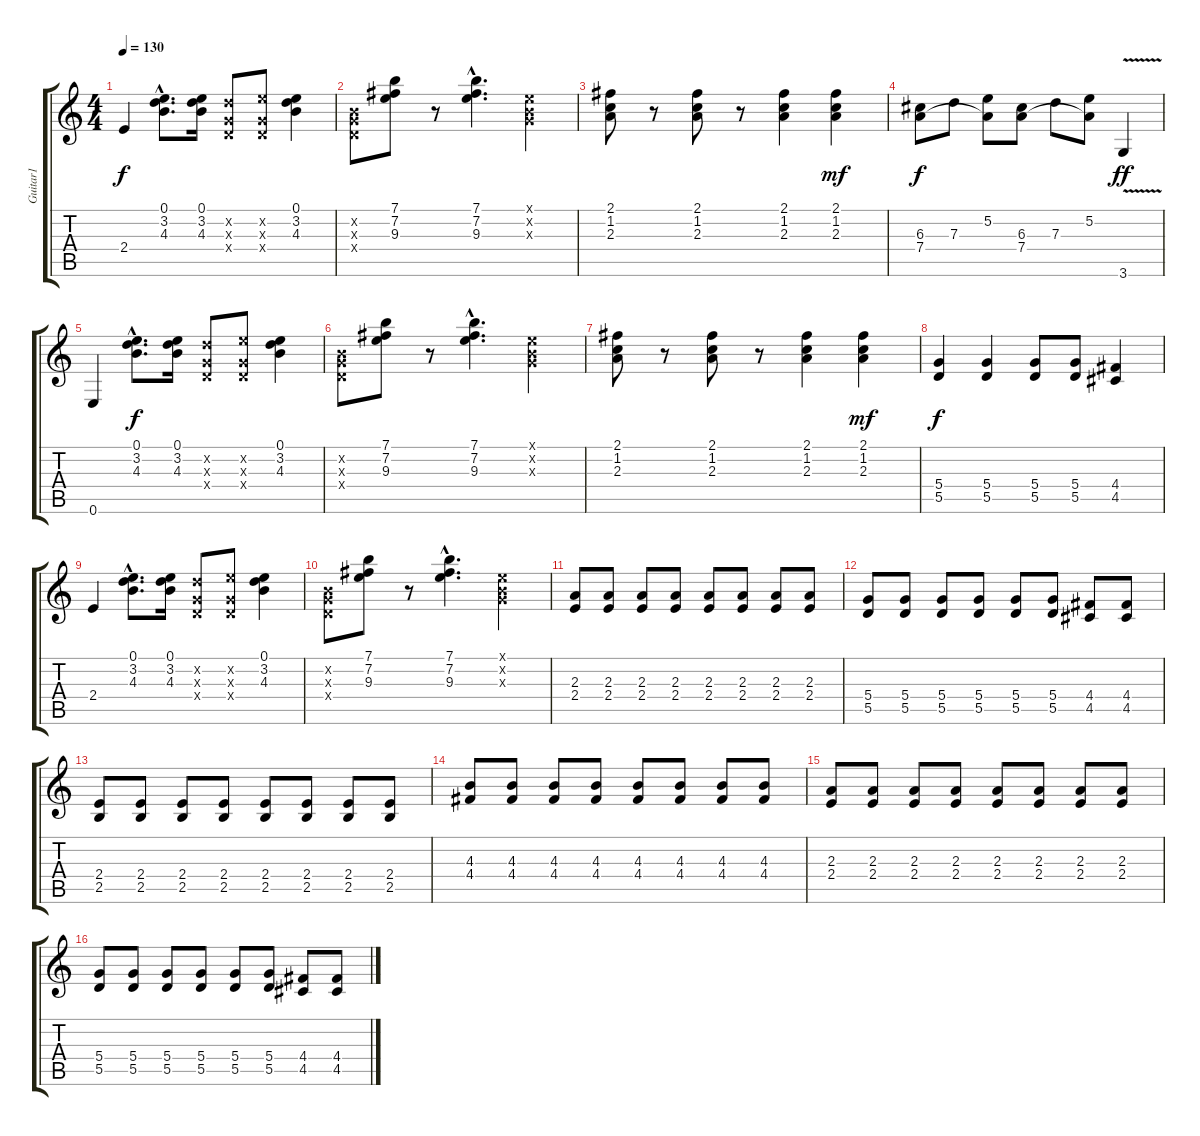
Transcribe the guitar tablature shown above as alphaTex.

\track ("Guitar1" "Guitar1") {instrument electricguitarclean}
\staff {score tabs}
\tuning (E4 B3 G3 D3 A2 E2) {hide}
\ts (4 4)
\tempo 130
\clef g2
\ks c
2.4.4{dy f} (0.1{hac} 3.2{hac} 4.3{hac}).8{d} (0.1 3.2 4.3).16 (3.2{x} 0.3{x} 0.4{x}).8 (5.2{x} 0.3{x} 0.4{x}).8 (0.1 3.2 4.3).4 |
(0.2{x} 0.3{x} 0.4{x}).8 (7.1 7.2 9.3).8 r.8 (7.1{hac} 7.2{hac} 9.3{hac}).4{d} (0.1{x} 0.2{x} 0.3{x}).4 |
(2.1 1.2 2.3).8 r.8 (2.1 1.2 2.3).8 r.8 (2.1 1.2 2.3).4 (2.1 1.2 2.3).4{dy mf} |
(6.3 7.4).8{dy f} 7.3.8 (5.2 7.4{t}).8 (6.3 7.4).8 7.3.8 (5.2 7.4{t}).8 3.6{v}.4{dy ff} |
0.6.4 (0.1{hac} 3.2{hac} 4.3{hac}).8{d dy f} (0.1 3.2 4.3).16 (3.2{x} 0.3{x} 0.4{x}).8 (5.2{x} 0.3{x} 0.4{x}).8 (0.1 3.2 4.3).4 |
(0.2{x} 0.3{x} 0.4{x}).8 (7.1 7.2 9.3).8 r.8 (7.1{hac} 7.2{hac} 9.3{hac}).4{d} (0.1{x} 0.2{x} 0.3{x}).4 |
(2.1 1.2 2.3).8 r.8 (2.1 1.2 2.3).8 r.8 (2.1 1.2 2.3).4 (2.1 1.2 2.3).4{dy mf} |
(5.4 5.5).4{dy f} (5.4 5.5).4 (5.4 5.5).8 (5.4 5.5).8 (4.4 4.5).4 |
2.4.4 (0.1{hac} 3.2{hac} 4.3{hac}).8{d} (0.1 3.2 4.3).16 (3.2{x} 0.3{x} 0.4{x}).8 (5.2{x} 0.3{x} 0.4{x}).8 (0.1 3.2 4.3).4 |
(0.2{x} 0.3{x} 0.4{x}).8 (7.1 7.2 9.3).8 r.8 (7.1{hac} 7.2{hac} 9.3{hac}).4{d} (0.1{x} 0.2{x} 0.3{x}).4 |
(2.3 2.4).8 (2.3 2.4).8 (2.3 2.4).8 (2.3 2.4).8 (2.3 2.4).8 (2.3 2.4).8 (2.3 2.4).8 (2.3 2.4).8 |
(5.4 5.5).8 (5.4 5.5).8 (5.4 5.5).8 (5.4 5.5).8 (5.4 5.5).8 (5.4 5.5).8 (4.4 4.5).8 (4.4 4.5).8 |
(2.4 2.5).8 (2.4 2.5).8 (2.4 2.5).8 (2.4 2.5).8 (2.4 2.5).8 (2.4 2.5).8 (2.4 2.5).8 (2.4 2.5).8 |
(4.3 4.4).8 (4.3 4.4).8 (4.3 4.4).8 (4.3 4.4).8 (4.3 4.4).8 (4.3 4.4).8 (4.3 4.4).8 (4.3 4.4).8 |
(2.3 2.4).8 (2.3 2.4).8 (2.3 2.4).8 (2.3 2.4).8 (2.3 2.4).8 (2.3 2.4).8 (2.3 2.4).8 (2.3 2.4).8 |
(5.4 5.5).8 (5.4 5.5).8 (5.4 5.5).8 (5.4 5.5).8 (5.4 5.5).8 (5.4 5.5).8 (4.4 4.5).8 (4.4 4.5).8
